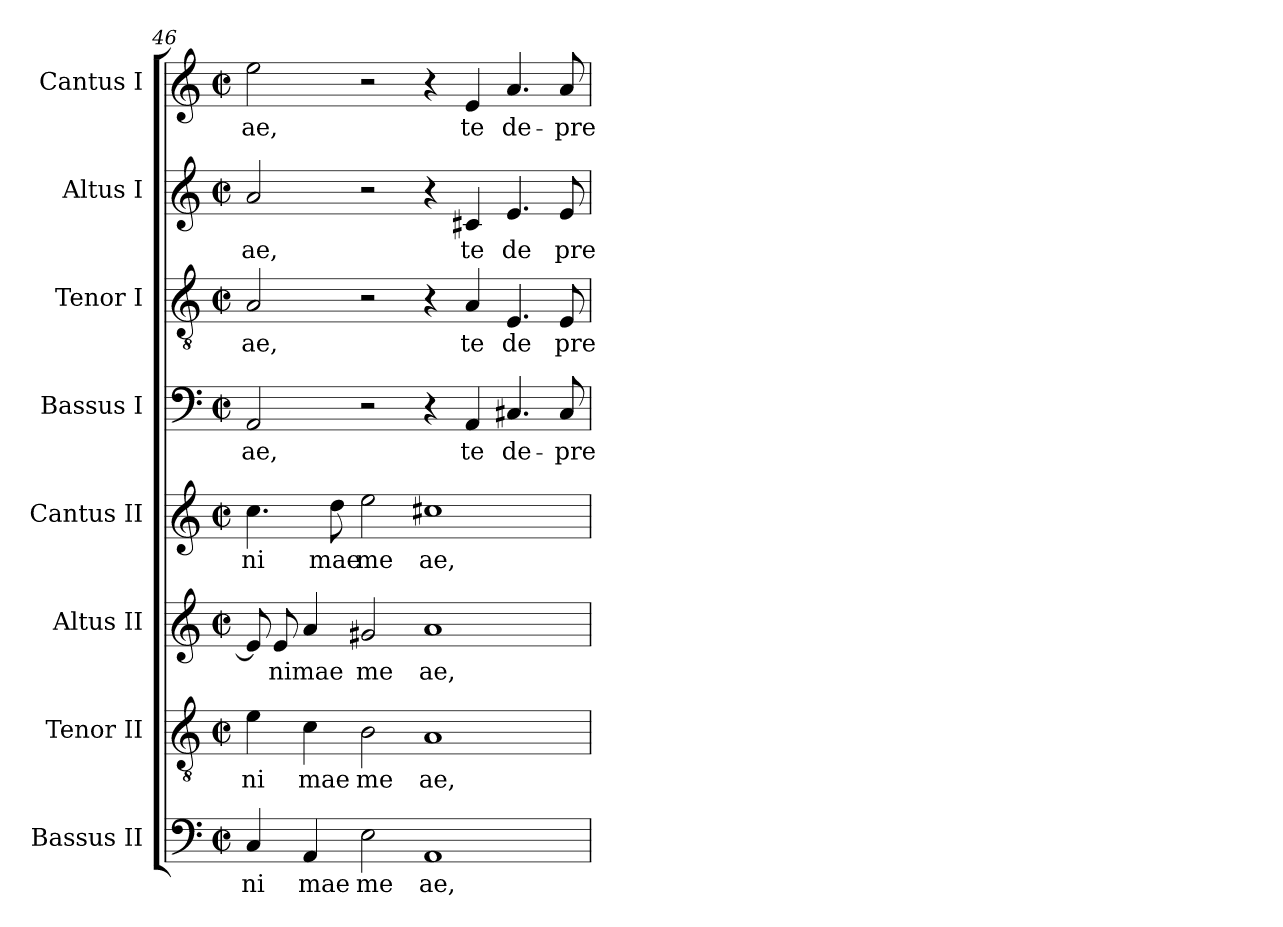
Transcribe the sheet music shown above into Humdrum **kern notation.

**kern	**text	**kern	**text	**kern	**text	**kern	**text	**kern	**text	**kern	**text	**kern	**text	**kern	**text
*part8	*part8	*part7	*part7	*part6	*part6	*part5	*part5	*part4	*part4	*part3	*part3	*part2	*part2	*part1	*part1
*staff8	*staff8	*staff7	*staff7	*staff6	*staff6	*staff5	*staff5	*staff4	*staff4	*staff3	*staff3	*staff2	*staff2	*staff1	*staff1
*I"Bassus II	*	*I"Tenor II	*	*I"Altus II	*	*I"Cantus II	*	*I"Bassus I	*	*I"Tenor I	*	*I"Altus I	*	*I"Cantus I	*
*clefF4	*	*clefGv2	*	*clefG2	*	*clefG2	*	*clefF4	*	*clefGv2	*	*clefG2	*	*clefG2	*
*M2/2	*	*M2/2	*	*M2/2	*	*M2/2	*	*M2/2	*	*M2/2	*	*M2/2	*	*M2/2	*
*met(c|)	*	*met(c|)	*	*met(c|)	*	*met(c|)	*	*met(c|)	*	*met(c|)	*	*met(c|)	*	*met(c|)	*
=46	=46	=46	=46	=46	=46	=46	=46	=46	=46	=46	=46	=46	=46	=46	=46
!	!LO:LY:b:cj	!	!LO:LY:b:cj	!	!	!	!LO:LY:b:cj	!	!LO:LY:b:cj	!	!LO:LY:b:cj	!	!LO:LY:b:cj	!	!LO:LY:b:cj
4C/	ni	4e\	ni	8e/]	.	4.cc\	ni	2AA/	-ae,	2A/	ae,	2a/	ae,	2ee\	-ae,
!	!	!	!	!	!LO:LY:b	!	!	!	!	!	!	!	!	!	!
.	.	.	.	8e/	nimae	.	.	.	.	.	.	.	.	.	.
!	!LO:LY:b:cj	!	!LO:LY:b:cj	!	!	!	!	!	!	!	!	!	!	!	!
4AA/	mae	4c\	mae	4a/	.	.	.	.	.	.	.	.	.	.	.
!	!	!	!	!	!	!	!LO:LY:b:cj	!	!	!	!	!	!	!	!
.	.	.	.	.	.	8dd\	mae	.	.	.	.	.	.	.	.
!	!LO:LY:b:cj	!	!LO:LY:b:cj	!	!LO:LY:b:cj	!	!LO:LY:b:cj	!	!	!	!	!	!	!	!
2E\	me	2B\	me	2g#X/	me	2ee\	me	2r	.	2r	.	2r	.	2r	.
!	!LO:LY:b:cj	!	!LO:LY:b:cj	!	!LO:LY:b:cj	!	!LO:LY:b:cj	!	!	!	!	!	!	!	!
1AA	ae,	1A	ae,	1a	ae,	1cc#X	ae,	4r	.	4r	.	4r	.	4r	.
!	!	!	!	!	!	!	!	!	!LO:LY:b:cj	!	!LO:LY:b:cj	!	!LO:LY:b:cj	!	!LO:LY:b:cj
.	.	.	.	.	.	.	.	4AA/	te	4A/	te	4c#X/	te	4e/	te
!	!	!	!	!	!	!	!	!	!LO:LY:b:cj	!	!LO:LY:b:cj	!	!LO:LY:b:cj	!	!LO:LY:b:cj
.	.	.	.	.	.	.	.	4.C#X/	de-	4.E/	de	4.e/	de	4.a/	de-
!	!	!	!	!	!	!	!	!	!LO:LY:b:cj	!	!LO:LY:b:cj	!	!LO:LY:b:cj	!	!LO:LY:b:cj
.	.	.	.	.	.	.	.	8C#/	-pre-	8E/	pre	8e/	pre	8a/	-pre-
=	=	=	=	=	=	=	=	=	=	=	=	=	=	=	=
*-	*-	*-	*-	*-	*-	*-	*-	*-	*-	*-	*-	*-	*-	*-	*-
